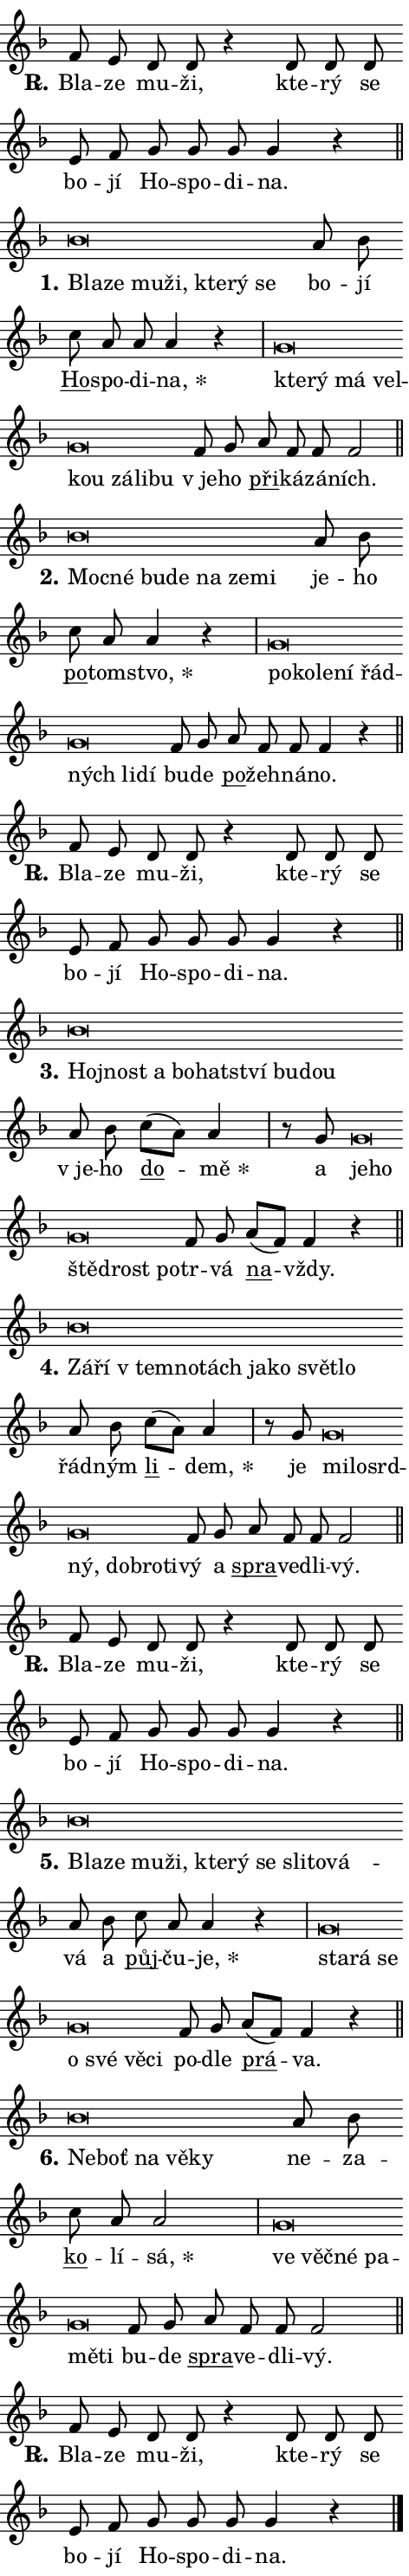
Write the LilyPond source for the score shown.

\version "2.24.0"
\header { tagline = "" }
\paper {
  indent = 0\cm
  top-margin = 0\cm
  right-margin = 0.13\cm % to fit lyric hyphens
  bottom-margin = 0\cm
  left-margin = 0\cm
  paper-width = 8\cm
  page-breaking = #ly:one-page-breaking
  system-system-spacing.basic-distance = #11
  score-system-spacing.basic-distance = #11
  ragged-last = ##f
}


%% Author: Thomas Morley
%% https://lists.gnu.org/archive/html/lilypond-user/2020-05/msg00002.html
#(define (line-position grob)
"Returns position of @var[grob} in current system:
   @code{'start}, if at first time-step
   @code{'end}, if at last time-step
   @code{'middle} otherwise
"
  (let* ((col (ly:item-get-column grob))
         (ln (ly:grob-object col 'left-neighbor))
         (rn (ly:grob-object col 'right-neighbor))
         (col-to-check-left (if (ly:grob? ln) ln col))
         (col-to-check-right (if (ly:grob? rn) rn col))
         (break-dir-left
           (and
             (ly:grob-property col-to-check-left 'non-musical #f)
             (ly:item-break-dir col-to-check-left)))
         (break-dir-right
           (and
             (ly:grob-property col-to-check-right 'non-musical #f)
             (ly:item-break-dir col-to-check-right))))
        (cond ((eqv? 1 break-dir-left) 'start)
              ((eqv? -1 break-dir-right) 'end)
              (else 'middle))))

#(define (tranparent-at-line-position vctor)
  (lambda (grob)
  "Relying on @code{line-position} select the relevant enry from @var{vctor}.
Used to determine transparency,"
    (case (line-position grob)
      ((end) (not (vector-ref vctor 0)))
      ((middle) (not (vector-ref vctor 1)))
      ((start) (not (vector-ref vctor 2))))))

noteHeadBreakVisibility =
#(define-music-function (break-visibility)(vector?)
"Makes @code{NoteHead}s transparent relying on @var{break-visibility}"
#{
  \override NoteHead.transparent =
    #(tranparent-at-line-position break-visibility)
#})

#(define delete-ledgers-for-transparent-note-heads
  (lambda (grob)
    "Reads whether a @code{NoteHead} is transparent.
If so this @code{NoteHead} is removed from @code{'note-heads} from
@var{grob}, which is supposed to be @code{LedgerLineSpanner}.
As a result ledgers are not printed for this @code{NoteHead}"
    (let* ((nhds-array (ly:grob-object grob 'note-heads))
           (nhds-list
             (if (ly:grob-array? nhds-array)
                 (ly:grob-array->list nhds-array)
                 '()))
           ;; Relies on the transparent-property being done before
           ;; Staff.LedgerLineSpanner.after-line-breaking is executed.
           ;; This is fragile ...
           (to-keep
             (remove
               (lambda (nhd)
                 (ly:grob-property nhd 'transparent #f))
               nhds-list)))
      ;; TODO find a better method to iterate over grob-arrays, similiar
      ;; to filter/remove etc for lists
      ;; For now rebuilt from scratch
      (set! (ly:grob-object grob 'note-heads)  '())
      (for-each
        (lambda (nhd)
          (ly:pointer-group-interface::add-grob grob 'note-heads nhd))
        to-keep))))

squashNotes = {
  \override NoteHead.X-extent = #'(-0.2 . 0.2)
  \override NoteHead.Y-extent = #'(-0.75 . 0)
  \override NoteHead.stencil =
    #(lambda (grob)
       (let ((pos (ly:grob-property grob 'staff-position)))
         (begin
           (if (< pos -7) (display "ERROR: Lower brevis then expected\n") (display ""))
           (if (<= pos -6) ly:text-interface::print ly:note-head::print))))
}
unSquashNotes = {
  \revert NoteHead.X-extent
  \revert NoteHead.Y-extent
  \revert NoteHead.stencil
}

hideNotes = \noteHeadBreakVisibility #begin-of-line-visible
unHideNotes = \noteHeadBreakVisibility #all-visible

% work-around for resetting accidentals
% https://lilypond.org/doc/v2.23/Documentation/notation/displaying-rhythms#unmetered-music
cadenzaMeasure = {
  \cadenzaOff
  \partial 1024 s1024
  \cadenzaOn
}

#(define-markup-command (accent layout props text) (markup?)
  "Underline accented syllable"
  (interpret-markup layout props
    #{\markup \override #'(offset . 4.3) \underline { #text }#}))

responsum = \markup \concat {
  "R" \hspace #-1.05 \path #0.1 #'((moveto 0 0.07) (lineto 0.9 0.8)) \hspace #0.05 "."
}

spaceSize = #0.6828661417322834 % exact space size for TeX Gyre Schola

\layout {
  \context {
    \Staff
    \remove "Time_signature_engraver"
    \override LedgerLineSpanner.after-line-breaking = #delete-ledgers-for-transparent-note-heads
  }
  \context {
    \Lyrics {
      \override LyricSpace.minimum-distance = \spaceSize
      \override LyricText.font-name = #"TeX Gyre Schola"
      \override LyricText.font-size = 1
      \override StanzaNumber.font-name = #"TeX Gyre Schola Bold"
      \override StanzaNumber.font-size = 1
    }
  }
  \context {
    \Score 
    \override NoteHead.text =
      #(lambda (grob) 
        (let ((pos (ly:grob-property grob 'staff-position)))
          #{\markup {
            \combine
              \halign #-0.55 \raise #(if (= pos -6) 0 0.5) \override #'(thickness . 2) \draw-line #'(3.2 . 0)
              \musicglyph "noteheads.sM1"
          }#}))
  }
}

% magnetic-lyrics.ily
%
%   written by
%     Jean Abou Samra <jean@abou-samra.fr>
%     Werner Lemberg <wl@gnu.org>
%
%   adapted by
%     Jiri Hon <jiri.hon@gmail.com>
%
% Version 2022-Apr-15

% https://www.mail-archive.com/lilypond-user@gnu.org/msg149350.html

#(define (Left_hyphen_pointer_engraver context)
   "Collect syllable-hyphen-syllable occurrences in lyrics and store
them in properties.  This engraver only looks to the left.  For
example, if the lyrics input is @code{foo -- bar}, it does the
following.

@itemize @bullet
@item
Set the @code{text} property of the @code{LyricHyphen} grob between
@q{foo} and @q{bar} to @code{foo}.

@item
Set the @code{left-hyphen} property of the @code{LyricText} grob with
text @q{foo} to the @code{LyricHyphen} grob between @q{foo} and
@q{bar}.
@end itemize

Use this auxiliary engraver in combination with the
@code{lyric-@/text::@/apply-@/magnetic-@/offset!} hook."
   (let ((hyphen #f)
         (text #f))
     (make-engraver
      (acknowledgers
       ((lyric-syllable-interface engraver grob source-engraver)
        (set! text grob)))
      (end-acknowledgers
       ((lyric-hyphen-interface engraver grob source-engraver)
        ;(when (not (grob::has-interface grob 'lyric-space-interface))
          (set! hyphen grob)));)
      ((stop-translation-timestep engraver)
       (when (and text hyphen)
         (ly:grob-set-object! text 'left-hyphen hyphen))
       (set! text #f)
       (set! hyphen #f)))))

#(define (lyric-text::apply-magnetic-offset! grob)
   "If the space between two syllables is less than the value in
property @code{LyricText@/.details@/.squash-threshold}, move the right
syllable to the left so that it gets concatenated with the left
syllable.

Use this function as a hook for
@code{LyricText@/.after-@/line-@/breaking} if the
@code{Left_@/hyphen_@/pointer_@/engraver} is active."
   (let ((hyphen (ly:grob-object grob 'left-hyphen #f)))
     (when hyphen
       (let ((left-text (ly:spanner-bound hyphen LEFT)))
         (when (grob::has-interface left-text 'lyric-syllable-interface)
           (let* ((common (ly:grob-common-refpoint grob left-text X))
                  (this-x-ext (ly:grob-extent grob common X))
                  (left-x-ext
                   (begin
                     ;; Trigger magnetism for left-text.
                     (ly:grob-property left-text 'after-line-breaking)
                     (ly:grob-extent left-text common X)))
                  ;; `delta` is the gap width between two syllables.
                  (delta (- (interval-start this-x-ext)
                            (interval-end left-x-ext)))
                  (details (ly:grob-property grob 'details))
                  (threshold (assoc-get 'squash-threshold details 0.2)))
             (when (< delta threshold)
               (let* (;; We have to manipulate the input text so that
                      ;; ligatures crossing syllable boundaries are not
                      ;; disabled.  For languages based on the Latin
                      ;; script this is essentially a beautification.
                      ;; However, for non-Western scripts it can be a
                      ;; necessity.
                      (lt (ly:grob-property left-text 'text))
                      (rt (ly:grob-property grob 'text))
                      (is-space (grob::has-interface hyphen 'lyric-space-interface))
                      (space (if is-space " " ""))
                      (extra-delta (if is-space spaceSize 0))
                      ;; Append new syllable.
                      (ltrt-space (if (and (string? lt) (string? rt))
                                (string-append lt space rt)
                                (make-concat-markup (list lt space rt))))
                      ;; Right-align `ltrt` to the right side.
                      (ltrt-space-markup (grob-interpret-markup
                               grob
                               (make-translate-markup
                                (cons (interval-length this-x-ext) 0)
                                (make-right-align-markup ltrt-space)))))
                 (begin
                   ;; Don't print `left-text`.
                   (ly:grob-set-property! left-text 'stencil #f)
                   ;; Set text and stencil (which holds all collected
                   ;; syllables so far) and shift it to the left.
                   (ly:grob-set-property! grob 'text ltrt-space)
                   (ly:grob-set-property! grob 'stencil ltrt-space-markup)
                   (ly:grob-translate-axis! grob (- (- delta extra-delta)) X))))))))))


#(define (lyric-hyphen::displace-bounds-first grob)
   ;; Make very sure this callback isn't triggered too early.
   (let ((left (ly:spanner-bound grob LEFT))
         (right (ly:spanner-bound grob RIGHT)))
     (ly:grob-property left 'after-line-breaking)
     (ly:grob-property right 'after-line-breaking)
     (ly:lyric-hyphen::print grob)))

squashThreshold = #0.4

\layout {
  \context {
    \Lyrics
    \consists #Left_hyphen_pointer_engraver
    \override LyricText.after-line-breaking =
      #lyric-text::apply-magnetic-offset!
    \override LyricHyphen.stencil = #lyric-hyphen::displace-bounds-first
    \override LyricText.details.squash-threshold = \squashThreshold
    \override LyricHyphen.minimum-distance = 0
    \override LyricHyphen.minimum-length = \squashThreshold
  }
}

squashText = \override LyricText.details.squash-threshold = 9999
unSquashText = \override LyricText.details.squash-threshold = \squashThreshold

leftText = \override LyricText.self-alignment-X = #LEFT
unLeftText = \revert LyricText.self-alignment-X

starOffset = #(lambda (grob) 
                (let ((x_offset (ly:self-alignment-interface::aligned-on-x-parent grob)))
                  (if (= x_offset 0) 0 (+ x_offset 1.2))))

star = #(define-music-function (syllable)(string?)
"Append star separator at the end of a syllable"
#{
  \once \override LyricText.X-offset = #starOffset
  \lyricmode { \markup {
    #syllable
    \override #'((font-name . "TeX Gyre Schola Bold")) \hspace #0.2 \lower #0.65 \larger "*"
  } }
#})

starAccent = #(define-music-function (syllable)(string?)
"Append star separator at the end of a syllable and make accent"
#{
  \once \override LyricText.X-offset = #starOffset
  \lyricmode { \markup {
    \accent #syllable
    \override #'((font-name . "TeX Gyre Schola Bold")) \hspace #0.2 \lower #0.65 \larger "*"
  } }
#})

breath = #(define-music-function (syllable)(string?)
"Append breathing indicator at the end of a syllable"
#{
  \lyricmode { \markup { #syllable "+" } }
#})

optionalBreath = #(define-music-function (syllable)(string?)
"Append optional breathing indicator at the end of a syllable"
#{
  \lyricmode { \markup { #syllable "(+)" } }
#})


\score {
    <<
        \new Voice = "melody" { \cadenzaOn \key f \major \relative { f'8 e d d r4 \bar "" d8 d d \bar "" e f \bar "" g g g g4 r \cadenzaMeasure \bar "||" \break } }
        \new Lyrics \lyricsto "melody" { \lyricmode { \set stanza = \responsum
Bla -- ze mu -- ži, kte -- rý se bo -- jí Ho -- spo -- di -- na. } }
    >>
    \layout {}
}

\score {
    <<
        \new Voice = "melody" { \cadenzaOn \key f \major \relative { \squashNotes bes'\breve*1/16 \hideNotes \breve*1/16 \bar "" \breve*1/16 \bar "" \breve*1/16 \bar "" \breve*1/16 \bar "" \breve*1/16 \breve*1/16 \bar "" \unHideNotes \unSquashNotes a8 bes \bar "" c a a a4 r \cadenzaMeasure \bar "|" \squashNotes g\breve*1/16 \hideNotes \breve*1/16 \bar "" \breve*1/16 \bar "" \breve*1/16 \bar "" \breve*1/16 \bar "" \breve*1/16 \bar "" \breve*1/16 \breve*1/16 \bar "" \unHideNotes \unSquashNotes f8 g \bar "" a f f f2 \cadenzaMeasure \bar "||" \break } }
        \new Lyrics \lyricsto "melody" { \lyricmode { \set stanza = "1."
\leftText Bla -- \squashText ze mu -- ži, kte -- rý se \unLeftText \unSquashText bo -- jí \markup \accent Ho -- spo -- di -- \star na, \leftText kte -- \squashText rý má vel -- kou zá -- li -- bu \unLeftText \unSquashText "v je" -- ho \markup \accent při -- ká -- zá -- ních. } }
    >>
    \layout {}
}

\score {
    <<
        \new Voice = "melody" { \cadenzaOn \key f \major \relative { \squashNotes bes'\breve*1/16 \hideNotes \breve*1/16 \bar "" \breve*1/16 \bar "" \breve*1/16 \bar "" \breve*1/16 \bar "" \breve*1/16 \breve*1/16 \bar "" \unHideNotes \unSquashNotes a8 bes \bar "" c a a4 r \cadenzaMeasure \bar "|" \squashNotes g\breve*1/16 \hideNotes \breve*1/16 \bar "" \breve*1/16 \bar "" \breve*1/16 \bar "" \breve*1/16 \bar "" \breve*1/16 \bar "" \breve*1/16 \breve*1/16 \bar "" \unHideNotes \unSquashNotes f8 g \bar "" a f f f4 r \cadenzaMeasure \bar "||" \break } }
        \new Lyrics \lyricsto "melody" { \lyricmode { \set stanza = "2."
\leftText Moc -- \squashText né bu -- de na ze -- mi \unLeftText \unSquashText je -- ho \markup \accent po -- tom -- \star stvo, \leftText po -- \squashText ko -- le -- ní řád -- ných li -- dí \unLeftText \unSquashText bu -- de \markup \accent po -- žeh -- ná -- no. } }
    >>
    \layout {}
}

\score {
    <<
        \new Voice = "melody" { \cadenzaOn \key f \major \relative { f'8 e d d r4 \bar "" d8 d d \bar "" e f \bar "" g g g g4 r \cadenzaMeasure \bar "||" \break } }
        \new Lyrics \lyricsto "melody" { \lyricmode { \set stanza = \responsum
Bla -- ze mu -- ži, kte -- rý se bo -- jí Ho -- spo -- di -- na. } }
    >>
    \layout {}
}

\score {
    <<
        \new Voice = "melody" { \cadenzaOn \key f \major \relative { \squashNotes bes'\breve*1/16 \hideNotes \breve*1/16 \bar "" \breve*1/16 \bar "" \breve*1/16 \bar "" \breve*1/16 \bar "" \breve*1/16 \bar "" \breve*1/16 \breve*1/16 \bar "" \unHideNotes \unSquashNotes a8 bes \bar "" c[( a)] a4 \cadenzaMeasure \bar "|" r8 g8 \squashNotes g\breve*1/16 \hideNotes \breve*1/16 \bar "" \breve*1/16 \bar "" \breve*1/16 \breve*1/16 \bar "" \unHideNotes \unSquashNotes f8 g \bar "" a[( f)] f4 r \cadenzaMeasure \bar "||" \break } }
        \new Lyrics \lyricsto "melody" { \lyricmode { \set stanza = "3."
\leftText Hoj -- \squashText nost a bo -- hat -- ství bu -- dou \unLeftText \unSquashText "v je" -- ho \markup \accent do -- \star mě a \leftText je -- \squashText ho ště -- drost po -- \unLeftText \unSquashText tr -- vá \markup \accent na -- vždy. } }
    >>
    \layout {}
}

\score {
    <<
        \new Voice = "melody" { \cadenzaOn \key f \major \relative { \squashNotes bes'\breve*1/16 \hideNotes \breve*1/16 \bar "" \breve*1/16 \bar "" \breve*1/16 \bar "" \breve*1/16 \bar "" \breve*1/16 \bar "" \breve*1/16 \bar "" \breve*1/16 \breve*1/16 \bar "" \unHideNotes \unSquashNotes a8 bes \bar "" c[( a)] a4 \cadenzaMeasure \bar "|" r8 g8 \squashNotes g\breve*1/16 \hideNotes \breve*1/16 \bar "" \breve*1/16 \bar "" \breve*1/16 \bar "" \breve*1/16 \bar "" \breve*1/16 \breve*1/16 \bar "" \unHideNotes \unSquashNotes f8 g \bar "" a f f f2 \cadenzaMeasure \bar "||" \break } }
        \new Lyrics \lyricsto "melody" { \lyricmode { \set stanza = "4."
\leftText Zá -- \squashText ří "v tem" -- no -- tách ja -- ko svět -- lo \unLeftText \unSquashText řád -- ným \markup \accent li -- \star dem, je \leftText mi -- \squashText lo -- srd -- ný, dob -- ro -- ti -- \unLeftText \unSquashText vý a \markup \accent spra -- ve -- dli -- vý. } }
    >>
    \layout {}
}

\score {
    <<
        \new Voice = "melody" { \cadenzaOn \key f \major \relative { f'8 e d d r4 \bar "" d8 d d \bar "" e f \bar "" g g g g4 r \cadenzaMeasure \bar "||" \break } }
        \new Lyrics \lyricsto "melody" { \lyricmode { \set stanza = \responsum
Bla -- ze mu -- ži, kte -- rý se bo -- jí Ho -- spo -- di -- na. } }
    >>
    \layout {}
}

\score {
    <<
        \new Voice = "melody" { \cadenzaOn \key f \major \relative { \squashNotes bes'\breve*1/16 \hideNotes \breve*1/16 \bar "" \breve*1/16 \bar "" \breve*1/16 \bar "" \breve*1/16 \bar "" \breve*1/16 \bar "" \breve*1/16 \bar "" \breve*1/16 \bar "" \breve*1/16 \breve*1/16 \bar "" \unHideNotes \unSquashNotes a8 bes \bar "" c a a4 r \cadenzaMeasure \bar "|" \squashNotes g\breve*1/16 \hideNotes \breve*1/16 \bar "" \breve*1/16 \bar "" \breve*1/16 \bar "" \breve*1/16 \bar "" \breve*1/16 \breve*1/16 \bar "" \unHideNotes \unSquashNotes f8 g \bar "" a[( f)] f4 r \cadenzaMeasure \bar "||" \break } }
        \new Lyrics \lyricsto "melody" { \lyricmode { \set stanza = "5."
\leftText Bla -- \squashText ze mu -- ži, kte -- rý se sli -- to -- vá -- \unLeftText \unSquashText vá a \markup \accent půj -- ču -- \star je, \leftText sta -- \squashText rá se o své vě -- ci \unLeftText \unSquashText po -- dle \markup \accent prá -- va. } }
    >>
    \layout {}
}

\score {
    <<
        \new Voice = "melody" { \cadenzaOn \key f \major \relative { \squashNotes bes'\breve*1/16 \hideNotes \breve*1/16 \bar "" \breve*1/16 \bar "" \breve*1/16 \breve*1/16 \bar "" \unHideNotes \unSquashNotes a8 bes \bar "" c a a2 \cadenzaMeasure \bar "|" \squashNotes g\breve*1/16 \hideNotes \breve*1/16 \bar "" \breve*1/16 \bar "" \breve*1/16 \bar "" \breve*1/16 \breve*1/16 \bar "" \unHideNotes \unSquashNotes f8 g \bar "" a f f f2 \cadenzaMeasure \bar "||" \break } }
        \new Lyrics \lyricsto "melody" { \lyricmode { \set stanza = "6."
\leftText Ne -- \squashText boť na vě -- ky \unLeftText \unSquashText ne -- za -- \markup \accent ko -- lí -- \star sá, \leftText ve \squashText věč -- né pa -- mě -- ti \unLeftText \unSquashText bu -- de \markup \accent spra -- ve -- dli -- vý. } }
    >>
    \layout {}
}

\score {
    <<
        \new Voice = "melody" { \cadenzaOn \key f \major \relative { f'8 e d d r4 \bar "" d8 d d \bar "" e f \bar "" g g g g4 r \cadenzaMeasure \bar "||" \break } \bar "|." }
        \new Lyrics \lyricsto "melody" { \lyricmode { \set stanza = \responsum
Bla -- ze mu -- ži, kte -- rý se bo -- jí Ho -- spo -- di -- na. } }
    >>
    \layout {}
}
